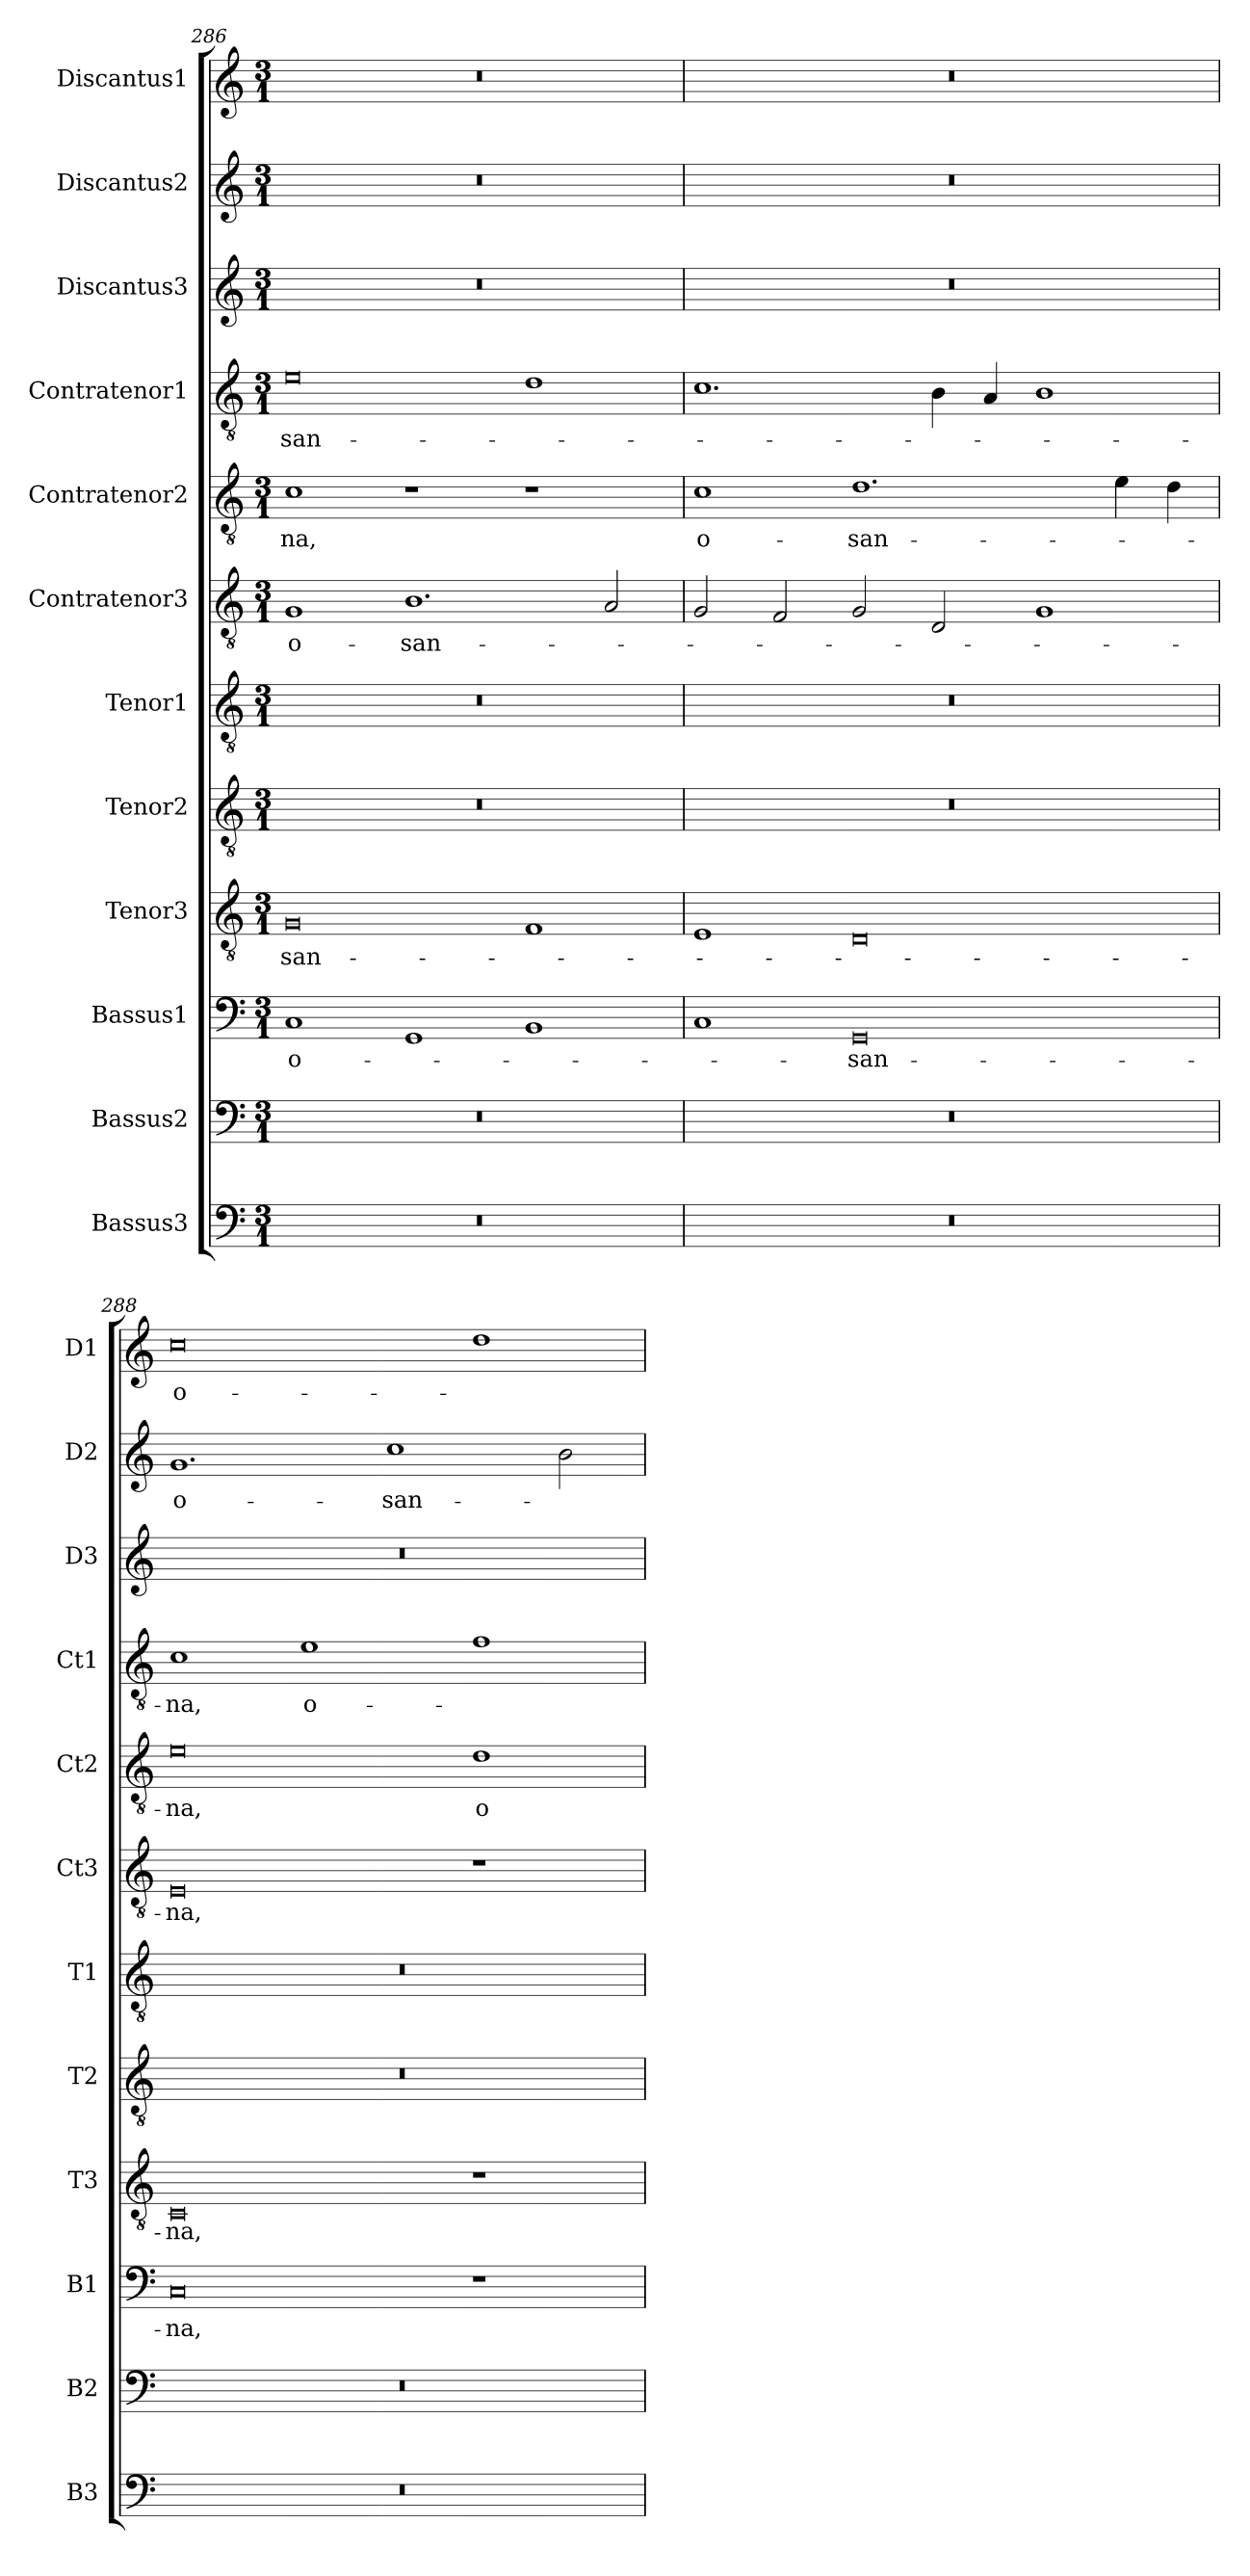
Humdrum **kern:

**kern	**kern	**kern	**text	**kern	**text	**kern	**kern	**kern	**text	**kern	**text	**kern	**text	**kern	**kern	**text	**kern	**text
*part12	*part11	*part10	*part10	*part9	*part9	*part8	*part7	*part6	*part6	*part5	*part5	*part4	*part4	*part3	*part2	*part2	*part1	*part1
*staff12	*staff11	*staff10	*staff10	*staff9	*staff9	*staff8	*staff7	*staff6	*staff6	*staff5	*staff5	*staff4	*staff4	*staff3	*staff2	*staff2	*staff1	*staff1
*I"Bassus3	*I"Bassus2	*I"Bassus1	*	*I"Tenor3	*	*I"Tenor2	*I"Tenor1	*I"Contratenor3	*	*I"Contratenor2	*	*I"Contratenor1	*	*I"Discantus3	*I"Discantus2	*	*I"Discantus1	*
*I'B3	*I'B2	*I'B1	*	*I'T3	*	*I'T2	*I'T1	*I'Ct3	*	*I'Ct2	*	*I'Ct1	*	*I'D3	*I'D2	*	*I'D1	*
*clefF4	*clefF4	*clefF4	*	*clefGv2	*	*clefGv2	*clefGv2	*clefGv2	*	*clefGv2	*	*clefGv2	*	*clefG2	*clefG2	*	*clefG2	*
*k[]	*k[]	*k[]	*	*k[]	*	*k[]	*k[]	*k[]	*	*k[]	*	*k[]	*	*k[]	*k[]	*	*k[]	*
*M3/1	*M3/1	*M3/1	*	*M3/1	*	*M3/1	*M3/1	*M3/1	*	*M3/1	*	*M3/1	*	*M3/1	*M3/1	*	*M3/1	*
=286	=286	=286	=286	=286	=286	=286	=286	=286	=286	=286	=286	=286	=286	=286	=286	=286	=286	=286
0.r	0.r	1C	o-	0G	-san-	0.r	0.r	1G	o-	1c	-na,	0e	-san-	0.r	0.r	.	0.r	.
.	.	1GG	.	.	.	.	.	1.B	-san-	1r	.	.	.	.	.	.	.	.
.	.	1BB	.	1F	.	.	.	.	.	1r	.	1d	.	.	.	.	.	.
.	.	.	.	.	.	.	.	2A	.	.	.	.	.	.	.	.	.	.
=287	=287	=287	=287	=287	=287	=287	=287	=287	=287	=287	=287	=287	=287	=287	=287	=287	=287	=287
0.r	0.r	1C	.	1E	.	0.r	0.r	2G	.	1c	o-	1.c	.	0.r	0.r	.	0.r	.
.	.	.	.	.	.	.	.	2F	.	.	.	.	.	.	.	.	.	.
.	.	0GG	-san-	0D	.	.	.	2G	.	1.d	-san-	.	.	.	.	.	.	.
.	.	.	.	.	.	.	.	2D	.	.	.	4B	.	.	.	.	.	.
.	.	.	.	.	.	.	.	.	.	.	.	4A	.	.	.	.	.	.
.	.	.	.	.	.	.	.	1G	.	.	.	1B	.	.	.	.	.	.
.	.	.	.	.	.	.	.	.	.	4e	.	.	.	.	.	.	.	.
.	.	.	.	.	.	.	.	.	.	4d	.	.	.	.	.	.	.	.
=288	=288	=288	=288	=288	=288	=288	=288	=288	=288	=288	=288	=288	=288	=288	=288	=288	=288	=288
0.r	0.r	0C	-na,	0C	-na,	0.r	0.r	0E	-na,	0e	-na,	1c	-na,	0.r	1.g	o-	0cc	o-
.	.	.	.	.	.	.	.	.	.	.	.	1e	o-	.	.	.	.	.
.	.	.	.	.	.	.	.	.	.	.	.	.	.	.	1cc	-san-	.	.
.	.	1r	.	1r	.	.	.	1r	.	1d	o-	1f	.	.	.	.	1dd	.
.	.	.	.	.	.	.	.	.	.	.	.	.	.	.	2b	.	.	.
=	=	=	=	=	=	=	=	=	=	=	=	=	=	=	=	=	=	=
*-	*-	*-	*-	*-	*-	*-	*-	*-	*-	*-	*-	*-	*-	*-	*-	*-	*-	*-
